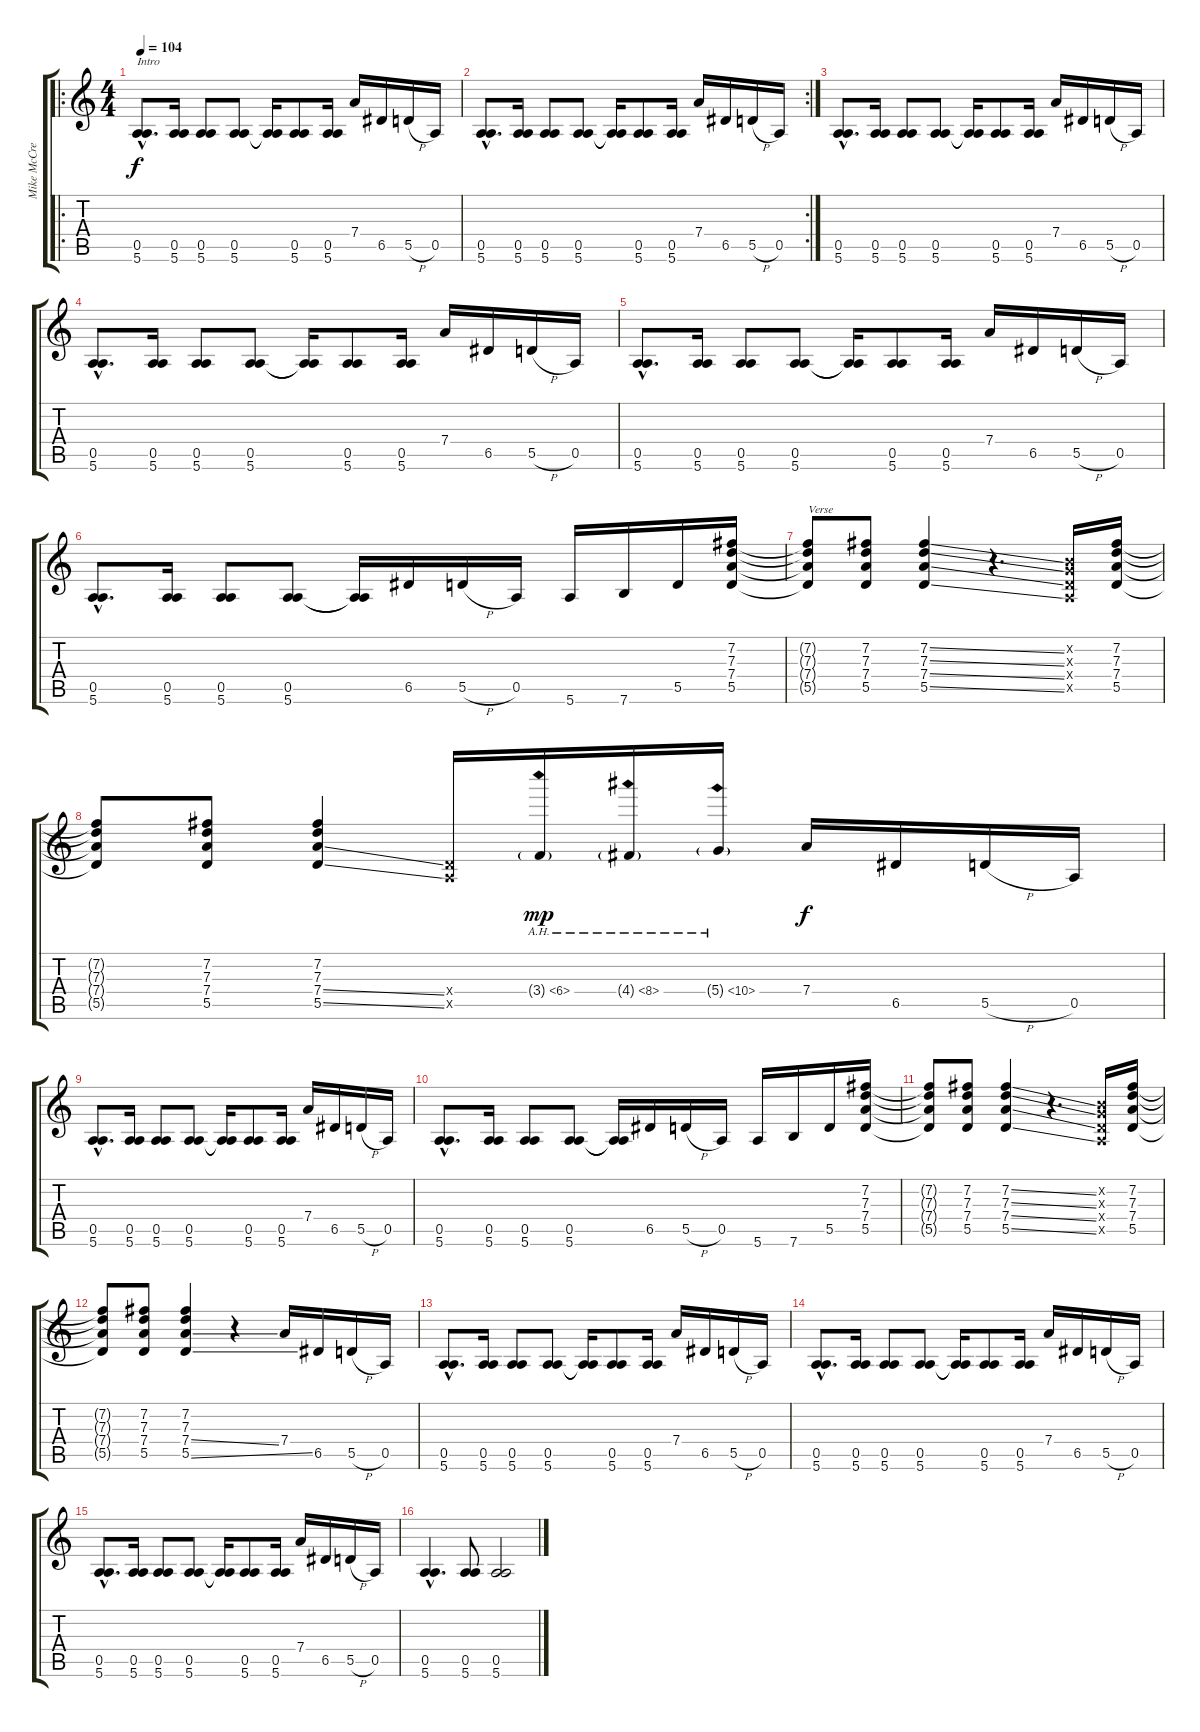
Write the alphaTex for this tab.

\track ("Mike McCready" "Mike McCre") {instrument distortionguitar}
\staff {score tabs}
\tuning (E4 B3 G3 D3 A2 E2) {hide}
\ro
\ts (4 4)
\tempo 104
\clef g2
\ks c
(0.5{hac} 5.6{hac}).8{d txt "Intro" dy f instrument distortionguitar} (0.5 5.6).16 (0.5 5.6).8 (0.5 5.6).8 (0.5{t} 5.6{t}).16 (0.5 5.6).8 (0.5 5.6).16 7.4.16 6.5.16 5.5{h}.16 0.5.16 |
\rc 2
(0.5{hac} 5.6{hac}).8{d} (0.5 5.6).16 (0.5 5.6).8 (0.5 5.6).8 (0.5{t} 5.6{t}).16 (0.5 5.6).8 (0.5 5.6).16 7.4.16 6.5.16 5.5{h}.16 0.5.16 |
(0.5{hac} 5.6{hac}).8{d} (0.5 5.6).16 (0.5 5.6).8 (0.5 5.6).8 (0.5{t} 5.6{t}).16 (0.5 5.6).8 (0.5 5.6).16 7.4.16 6.5.16 5.5{h}.16 0.5.16 |
(0.5{hac} 5.6{hac}).8{d} (0.5 5.6).16 (0.5 5.6).8 (0.5 5.6).8 (0.5{t} 5.6{t}).16 (0.5 5.6).8 (0.5 5.6).16 7.4.16 6.5.16 5.5{h}.16 0.5.16 |
(0.5{hac} 5.6{hac}).8{d} (0.5 5.6).16 (0.5 5.6).8 (0.5 5.6).8 (0.5{t} 5.6{t}).16 (0.5 5.6).8 (0.5 5.6).16 7.4.16 6.5.16 5.5{h}.16 0.5.16 |
(0.5{hac} 5.6{hac}).8{d} (0.5 5.6).16 (0.5 5.6).8 (0.5 5.6).8 (0.5{t} 5.6{t}).16 6.5.16 5.5{h}.16 0.5.16 5.6.16 7.6.16 5.5.16 (7.2 7.3 7.4 5.5).16 |
(7.2{t} 7.3{t} 7.4{t} 5.5{t}).8{txt "Verse"} (7.2 7.3 7.4 5.5).8 (7.2{ss} 7.3{ss} 7.4{ss} 5.5{ss}).4 r.4{d} (0.2{x} 0.3{x} 0.4{x} 0.5{x}).16 (7.2 7.3 7.4 5.5).16 |
(7.2{t} 7.3{t} 7.4{t} 5.5{t}).8 (7.2 7.3 7.4 5.5).8 (7.2 7.3 7.4{ss} 5.5{ss}).4 (0.4{x} 0.5{x}).16 3.4{ah 3 g}.16{dy mp} 4.4{ah 4 g}.16 5.4{ah 5 g}.16 7.4.16{dy f} 6.5.16 5.5{h}.16 0.5.16 |
(0.5{hac} 5.6{hac}).8{d} (0.5 5.6).16 (0.5 5.6).8 (0.5 5.6).8 (0.5{t} 5.6{t}).16 (0.5 5.6).8 (0.5 5.6).16 7.4.16 6.5.16 5.5{h}.16 0.5.16 |
(0.5{hac} 5.6{hac}).8{d} (0.5 5.6).16 (0.5 5.6).8 (0.5 5.6).8 (0.5{t} 5.6{t}).16 6.5.16 5.5{h}.16 0.5.16 5.6.16 7.6.16 5.5.16 (7.2 7.3 7.4 5.5).16 |
(7.2{t} 7.3{t} 7.4{t} 5.5{t}).8 (7.2 7.3 7.4 5.5).8 (7.2{ss} 7.3{ss} 7.4{ss} 5.5{ss}).4 r.4{d} (0.2{x} 0.3{x} 0.4{x} 0.5{x}).16 (7.2 7.3 7.4 5.5).16 |
(7.2{t} 7.3{t} 7.4{t} 5.5{t}).8 (7.2 7.3 7.4 5.5).8 (7.2 7.3 7.4{ss} 5.5{ss}).4 r.4 7.4.16 6.5.16 5.5{h}.16 0.5.16 |
(0.5{hac} 5.6{hac}).8{d} (0.5 5.6).16 (0.5 5.6).8 (0.5 5.6).8 (0.5{t} 5.6{t}).16 (0.5 5.6).8 (0.5 5.6).16 7.4.16 6.5.16 5.5{h}.16 0.5.16 |
(0.5{hac} 5.6{hac}).8{d} (0.5 5.6).16 (0.5 5.6).8 (0.5 5.6).8 (0.5{t} 5.6{t}).16 (0.5 5.6).8 (0.5 5.6).16 7.4.16 6.5.16 5.5{h}.16 0.5.16 |
(0.5{hac} 5.6{hac}).8{d} (0.5 5.6).16 (0.5 5.6).8 (0.5 5.6).8 (0.5{t} 5.6{t}).16 (0.5 5.6).8 (0.5 5.6).16 7.4.16 6.5.16 5.5{h}.16 0.5.16 |
(0.5{hac} 5.6{hac}).4{d} (0.5 5.6).8 (0.5 5.6).2
